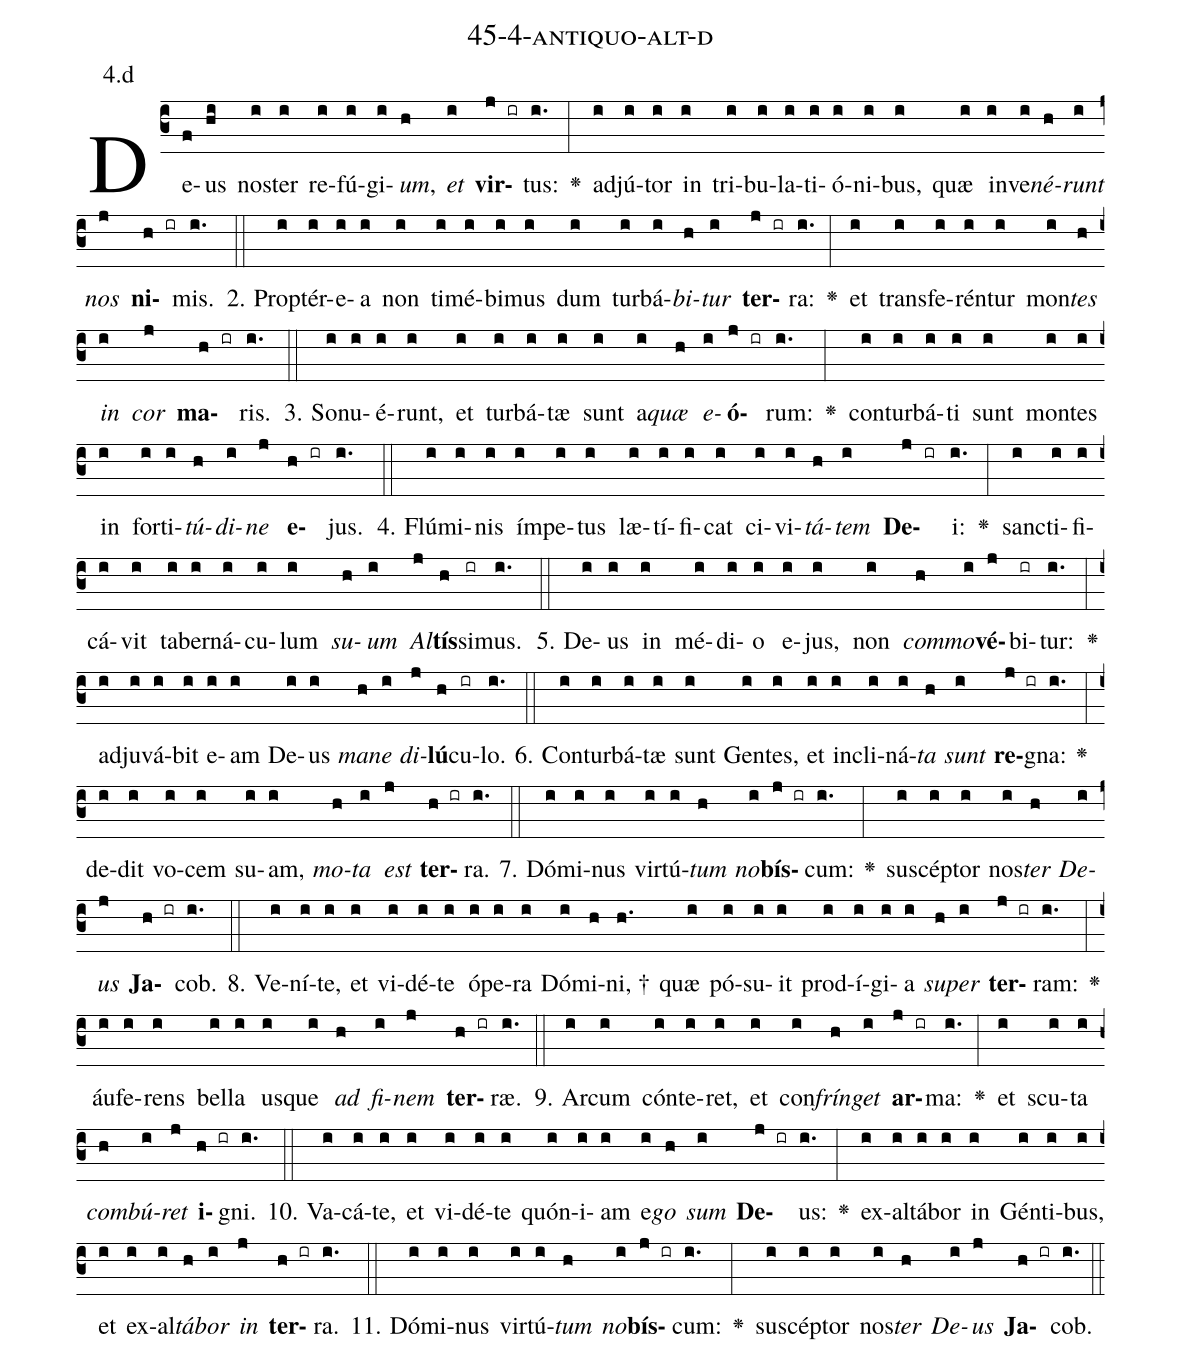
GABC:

name: 45-4-antiquo-alt-d;
annotation: 4.d;
%%
(c3)De(f)us(hi) nos(i)ter(i) re(i)fú(i)gi(i)<i>um</i>,(h) <i>et</i>(i) <b>vir</b>(j ir)tus:(i.) <v>\greheightstar</v>(:) ad(i)jú(i)tor(i) in(i) tri(i)bu(i)la(i)ti(i)ó(i)ni(i)bus,(i) quæ(i) in(i)ve(i)<i>né</i>(h)<i>runt</i>(i) <i>nos</i>(j) <b>ni</b>(h ir)mis.(i.) (::)
2. Prop(i)tér(i)e(i)a(i) non(i) ti(i)mé(i)bi(i)mus(i) dum(i) tur(i)bá(i)<i>bi</i>(h)<i>tur</i>(i) <b>ter</b>(j ir)ra:(i.) <v>\greheightstar</v>(:) et(i) trans(i)fe(i)rén(i)tur(i) mon(i)<i>tes</i>(h) <i>in</i>(i) <i>cor</i>(j) <b>ma</b>(h ir)ris.(i.) (::)
3. So(i)nu(i)é(i)runt,(i) et(i) tur(i)bá(i)tæ(i) sunt(i) a(i)<i>quæ</i>(h) <i>e</i>(i)<b>ó</b>(j ir)rum:(i.) <v>\greheightstar</v>(:) con(i)tur(i)bá(i)ti(i) sunt(i) mon(i)tes(i) in(i) for(i)ti(i)<i>tú</i>(h)<i>di</i>(i)<i>ne</i>(j) <b>e</b>(h ir)jus.(i.) (::)
4. Flú(i)mi(i)nis(i) ím(i)pe(i)tus(i) læ(i)tí(i)fi(i)cat(i) ci(i)vi(i)<i>tá</i>(h)<i>tem</i>(i) <b>De</b>(j ir)i:(i.) <v>\greheightstar</v>(:) sanc(i)ti(i)fi(i)cá(i)vit(i) ta(i)ber(i)ná(i)cu(i)lum(i) <i>su</i>(h)<i>um</i>(i) <i>Al</i>(j)<b>tís</b>(h)si(ir)mus.(i.) (::)
5. De(i)us(i) in(i) mé(i)di(i)o(i) e(i)jus,(i) non(i) <i>com</i>(h)<i>mo</i>(i)<b>vé</b>(j)bi(ir)tur:(i.) <v>\greheightstar</v>(:) ad(i)ju(i)vá(i)bit(i) e(i)am(i) De(i)us(i) <i>ma</i>(h)<i>ne</i>(i) <i>di</i>(j)<b>lú</b>(h)cu(ir)lo.(i.) (::)
6. Con(i)tur(i)bá(i)tæ(i) sunt(i) Gen(i)tes,(i) et(i) in(i)cli(i)ná(i)<i>ta</i>(h) <i>sunt</i>(i) <b>re</b>(j ir)gna:(i.) <v>\greheightstar</v>(:) de(i)dit(i) vo(i)cem(i) su(i)am,(i) <i>mo</i>(h)<i>ta</i>(i) <i>est</i>(j) <b>ter</b>(h ir)ra.(i.) (::)
7. Dó(i)mi(i)nus(i) vir(i)tú(i)<i>tum</i>(h) <i>no</i>(i)<b>bís</b>(j ir)cum:(i.) <v>\greheightstar</v>(:) su(i)scép(i)tor(i) nos(i)<i>ter</i>(h) <i>De</i>(i)<i>us</i>(j) <b>Ja</b>(h ir)cob.(i.) (::)
8. Ve(i)ní(i)te,(i) et(i) vi(i)dé(i)te(i) ó(i)pe(i)ra(i) Dó(i)mi(h)ni, †(h.) quæ(i) pó(i)su(i)it(i) prod(i)í(i)gi(i)a(i) <i>su</i>(h)<i>per</i>(i) <b>ter</b>(j ir)ram:(i.) <v>\greheightstar</v>(:) áu(i)fe(i)rens(i) bel(i)la(i) us(i)que(i) <i>ad</i>(h) <i>fi</i>(i)<i>nem</i>(j) <b>ter</b>(h ir)ræ.(i.) (::)
9. Ar(i)cum(i) cón(i)te(i)ret,(i) et(i) con(i)<i>frín</i>(h)<i>get</i>(i) <b>ar</b>(j ir)ma:(i.) <v>\greheightstar</v>(:) et(i) scu(i)ta(i) <i>com</i>(h)<i>bú</i>(i)<i>ret</i>(j) <b>i</b>(h ir)gni.(i.) (::)
10. Va(i)cá(i)te,(i) et(i) vi(i)dé(i)te(i) quón(i)i(i)am(i) e(i)<i>go</i>(h) <i>sum</i>(i) <b>De</b>(j ir)us:(i.) <v>\greheightstar</v>(:) ex(i)al(i)tá(i)bor(i) in(i) Gén(i)ti(i)bus,(i) et(i) ex(i)al(i)<i>tá</i>(h)<i>bor</i>(i) <i>in</i>(j) <b>ter</b>(h ir)ra.(i.) (::)
11. Dó(i)mi(i)nus(i) vir(i)tú(i)<i>tum</i>(h) <i>no</i>(i)<b>bís</b>(j ir)cum:(i.) <v>\greheightstar</v>(:) su(i)scép(i)tor(i) nos(i)<i>ter</i>(h) <i>De</i>(i)<i>us</i>(j) <b>Ja</b>(h ir)cob.(i.) (::)
